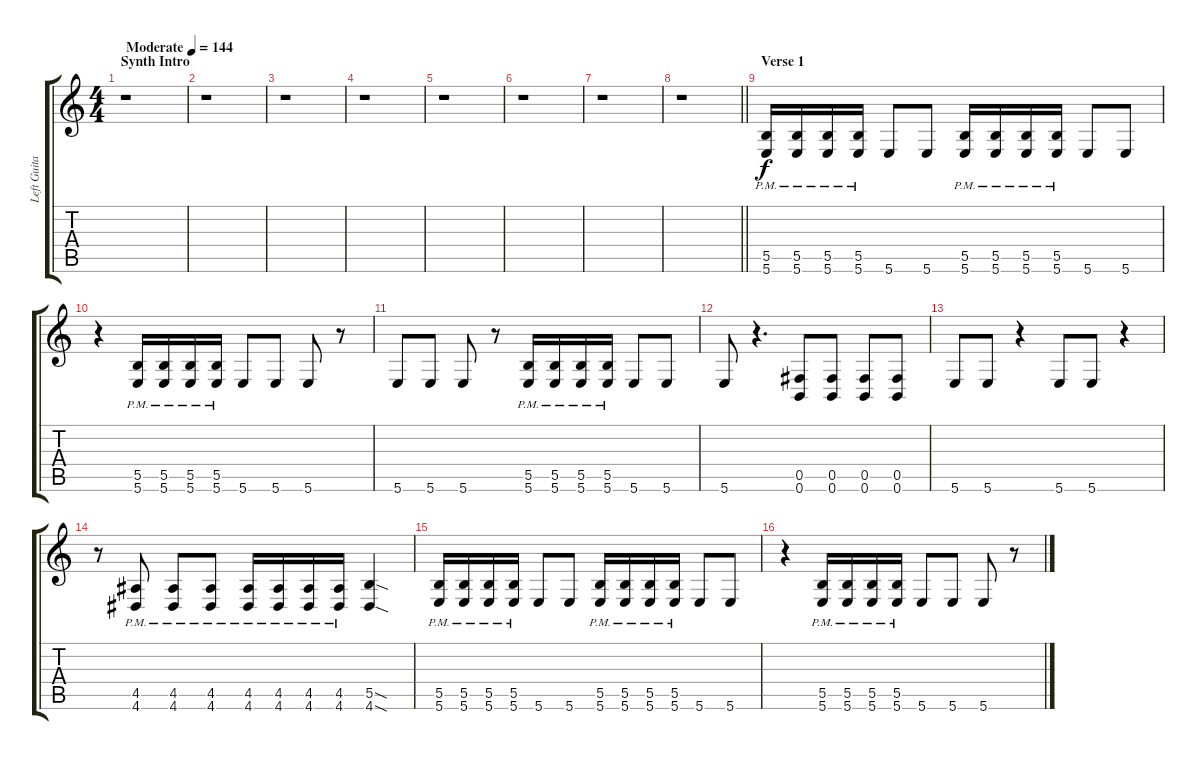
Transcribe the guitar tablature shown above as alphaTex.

\track ("Left Guitar" "Left Guita") {instrument distortionguitar}
\staff {score tabs}
\tuning (Db4 Ab3 E3 B2 Gb2 B1) {hide}
\ts (4 4)
\section ("" "Synth Intro")
\tempo (144 "Moderate")
\clef g2
\ks c
r.1{dy f instrument distortionguitar} |
r.1 |
r.1 |
r.1 |
r.1 |
r.1 |
r.1 |
\barLineRight lightlight
r.1 |
\section ("" "Verse 1")
(5.5{pm} 5.6{pm}).16 (5.5{pm} 5.6{pm}).16 (5.5{pm} 5.6{pm}).16 (5.5{pm} 5.6{pm}).16 5.6.8 5.6.8 (5.5{pm} 5.6{pm}).16 (5.5{pm} 5.6{pm}).16 (5.5{pm} 5.6{pm}).16 (5.5{pm} 5.6{pm}).16 5.6.8 5.6.8 |
r.4 (5.5{pm} 5.6{pm}).16 (5.5{pm} 5.6{pm}).16 (5.5{pm} 5.6{pm}).16 (5.5{pm} 5.6{pm}).16 5.6.8 5.6.8 5.6.8 r.8 |
5.6.8 5.6.8 5.6.8 r.8 (5.5{pm} 5.6{pm}).16 (5.5{pm} 5.6{pm}).16 (5.5{pm} 5.6{pm}).16 (5.5{pm} 5.6{pm}).16 5.6.8 5.6.8 |
5.6.8 r.4{d} (0.5 0.6).8 (0.5 0.6).8 (0.5 0.6).8 (0.5 0.6).8 |
5.6.8 5.6.8 r.4 5.6.8 5.6.8 r.4 |
r.8 (4.5{pm} 4.6{pm}).8 (4.5{pm} 4.6{pm}).8 (4.5{pm} 4.6{pm}).8 (4.5{pm} 4.6{pm}).16 (4.5{pm} 4.6{pm}).16 (4.5{pm} 4.6{pm}).16 (4.5{pm} 4.6{pm}).16 (5.5{sod} 4.6{sod}).4 |
(5.5{pm} 5.6{pm}).16 (5.5{pm} 5.6{pm}).16 (5.5{pm} 5.6{pm}).16 (5.5{pm} 5.6{pm}).16 5.6.8 5.6.8 (5.5{pm} 5.6{pm}).16 (5.5{pm} 5.6{pm}).16 (5.5{pm} 5.6{pm}).16 (5.5{pm} 5.6{pm}).16 5.6.8 5.6.8 |
r.4 (5.5{pm} 5.6{pm}).16 (5.5{pm} 5.6{pm}).16 (5.5{pm} 5.6{pm}).16 (5.5{pm} 5.6{pm}).16 5.6.8 5.6.8 5.6.8 r.8
